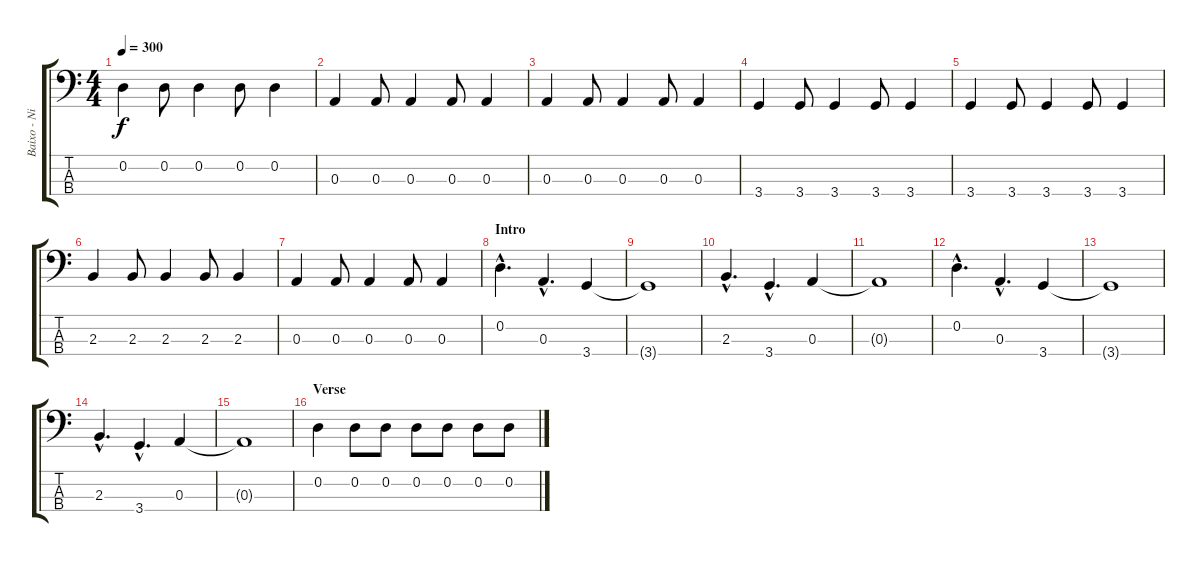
\track ("Baixo - Nikola" "Baixo - Ni") {instrument electricbasspick}
\staff {score tabs}
\tuning (G2 D2 A1 E1) {hide}
\ts (4 4)
\tempo 300
\clef f4
\ks c
0.2.4{dy f} 0.2.8 0.2.4 0.2.8 0.2.4 |
0.3.4 0.3.8 0.3.4 0.3.8 0.3.4 |
0.3.4 0.3.8 0.3.4 0.3.8 0.3.4 |
3.4.4 3.4.8 3.4.4 3.4.8 3.4.4 |
3.4.4 3.4.8 3.4.4 3.4.8 3.4.4 |
2.3.4 2.3.8 2.3.4 2.3.8 2.3.4 |
0.3.4 0.3.8 0.3.4 0.3.8 0.3.4 |
\section ("" "Intro")
0.2{hac}.4{d} 0.3{hac}.4{d} 3.4.4 |
3.4{t}.1 |
2.3{hac}.4{d} 3.4{hac}.4{d} 0.3.4 |
0.3{t}.1 |
0.2{hac}.4{d} 0.3{hac}.4{d} 3.4.4 |
3.4{t}.1 |
2.3{hac}.4{d} 3.4{hac}.4{d} 0.3.4 |
0.3{t}.1 |
\section ("" "Verse")
0.2.4 0.2.8 0.2.8 0.2.8 0.2.8 0.2.8 0.2.8
